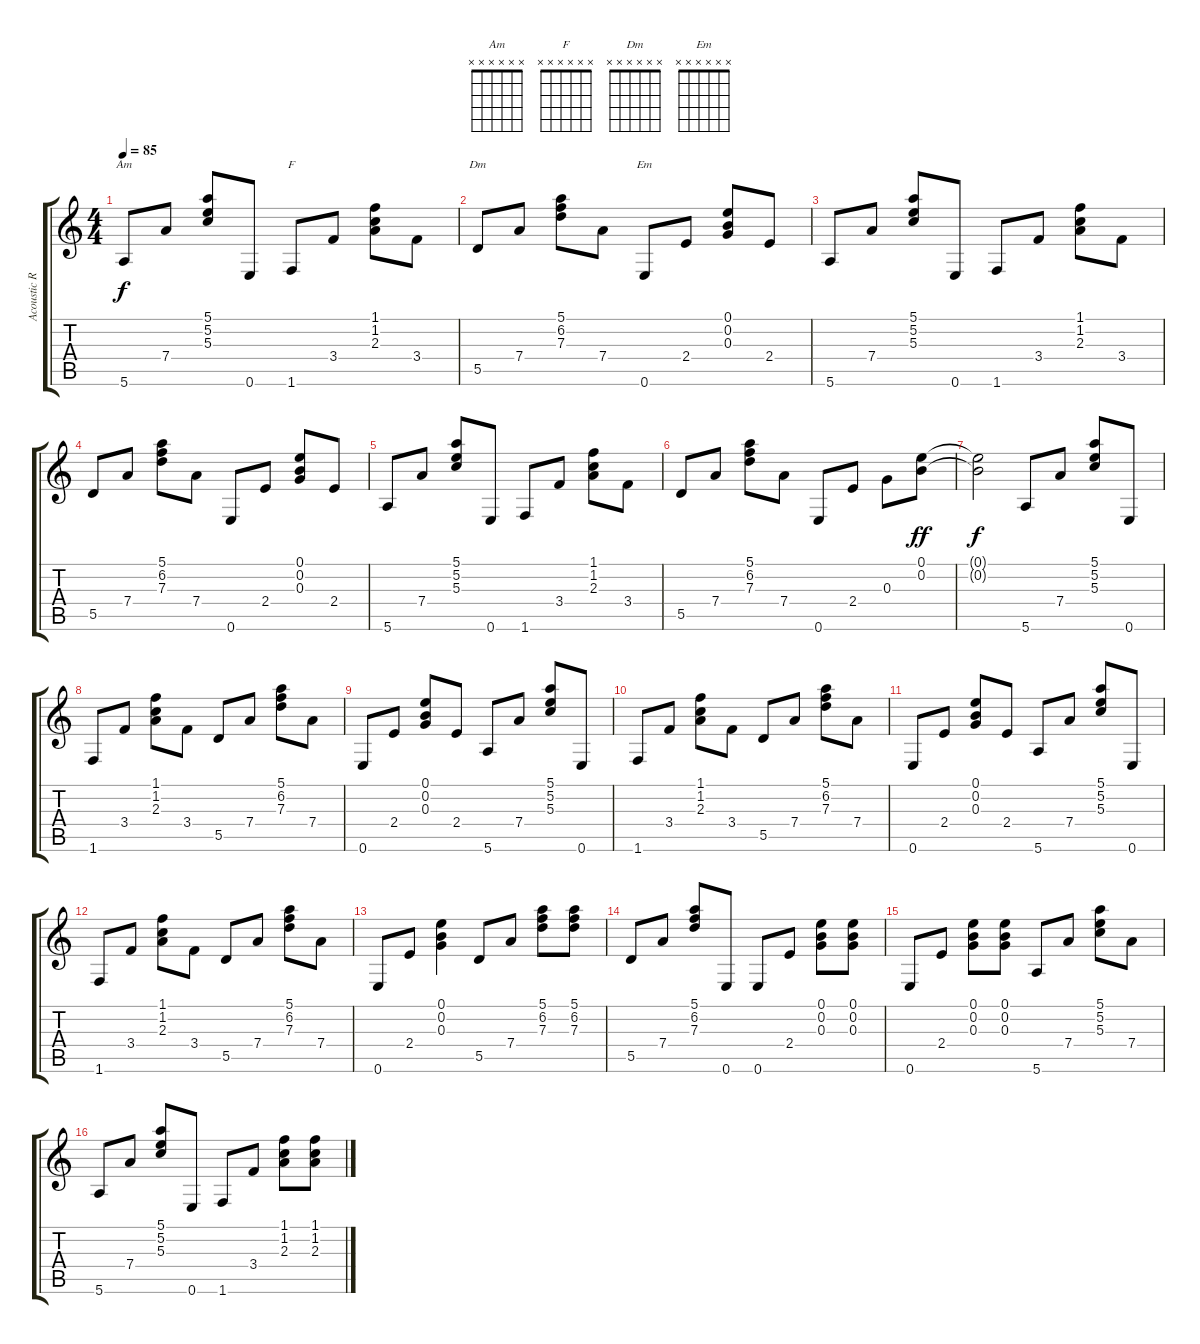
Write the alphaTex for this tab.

\track ("Acoustic Rhythm" "Acoustic R") {instrument acousticguitarsteel}
\staff {score tabs}
\tuning (E4 B3 G3 D3 A2 E2) {hide}
\chord ("Am" x x x x x x) {firstfret 0}
\chord ("F" x x x x x x) {firstfret 0}
\chord ("Dm" x x x x x x) {firstfret 0}
\chord ("Em" x x x x x x) {firstfret 0}
\ts (4 4)
\tempo 85
\clef g2
\ks c
5.6.8{ch "Am" dy f instrument acousticguitarsteel} 7.4.8 (5.1 5.2 5.3).8 0.6.8 1.6.8{ch "F"} 3.4.8 (1.1 1.2 2.3).8 3.4.8 |
5.5.8{ch "Dm"} 7.4.8 (5.1 6.2 7.3).8 7.4.8 0.6.8{ch "Em"} 2.4.8 (0.1 0.2 0.3).8 2.4.8 |
5.6.8 7.4.8 (5.1 5.2 5.3).8 0.6.8 1.6.8 3.4.8 (1.1 1.2 2.3).8 3.4.8 |
5.5.8 7.4.8 (5.1 6.2 7.3).8 7.4.8 0.6.8 2.4.8 (0.1 0.2 0.3).8 2.4.8 |
5.6.8 7.4.8 (5.1 5.2 5.3).8 0.6.8 1.6.8 3.4.8 (1.1 1.2 2.3).8 3.4.8 |
5.5.8 7.4.8 (5.1 6.2 7.3).8 7.4.8 0.6.8 2.4.8 0.3.8 (0.1 0.2).8{dy ff} |
(0.1{t} 0.2{t}).2{dy f} 5.6.8 7.4.8 (5.1 5.2 5.3).8 0.6.8 |
1.6.8 3.4.8 (1.1 1.2 2.3).8 3.4.8 5.5.8 7.4.8 (5.1 6.2 7.3).8 7.4.8 |
0.6.8 2.4.8 (0.1 0.2 0.3).8 2.4.8 5.6.8 7.4.8 (5.1 5.2 5.3).8 0.6.8 |
1.6.8 3.4.8 (1.1 1.2 2.3).8 3.4.8 5.5.8 7.4.8 (5.1 6.2 7.3).8 7.4.8 |
0.6.8 2.4.8 (0.1 0.2 0.3).8 2.4.8 5.6.8 7.4.8 (5.1 5.2 5.3).8 0.6.8 |
1.6.8 3.4.8 (1.1 1.2 2.3).8 3.4.8 5.5.8 7.4.8 (5.1 6.2 7.3).8 7.4.8 |
0.6.8 2.4.8 (0.1 0.2 0.3).4 5.5.8 7.4.8 (5.1 6.2 7.3).8 (5.1 6.2 7.3).8 |
5.5.8 7.4.8 (5.1 6.2 7.3).8 0.6.8 0.6.8 2.4.8 (0.1 0.2 0.3).8 (0.1 0.2 0.3).8 |
0.6.8 2.4.8 (0.1 0.2 0.3).8 (0.1 0.2 0.3).8 5.6.8 7.4.8 (5.1 5.2 5.3).8 7.4.8 |
5.6.8 7.4.8 (5.1 5.2 5.3).8 0.6.8 1.6.8 3.4.8 (1.1 1.2 2.3).8 (1.1 1.2 2.3).8
